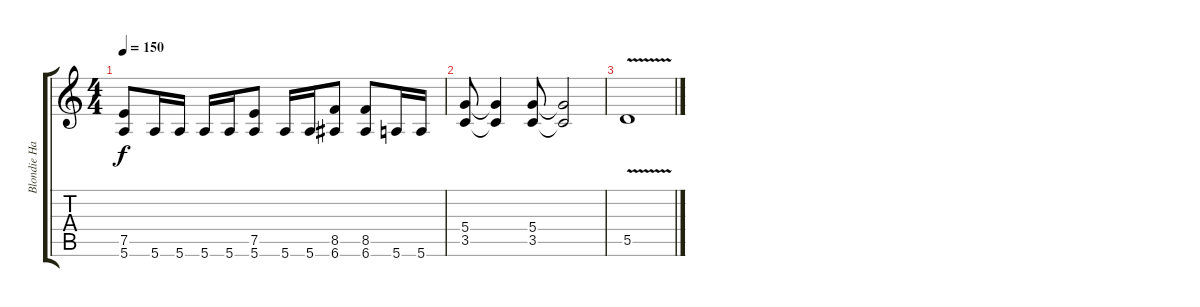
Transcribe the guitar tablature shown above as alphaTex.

\track ("Blondie Hammet\\Headmaster" "Blondie Ha") {instrument distortionguitar}
\staff {score tabs}
\tuning (E4 B3 G3 D3 A2 E2) {hide}
\ts (4 4)
\tempo 150
\clef g2
\ks c
(7.5 5.6).8{dy f} 5.6.16 5.6.16 5.6.16 5.6.16 (7.5 5.6).8 5.6.16 5.6.16 (8.5 6.6).8 (8.5 6.6).8 5.6.16 5.6.16 |
(5.4 3.5).8 (5.4{t} 3.5{t}).4 (5.4 3.5).8 (5.4{t} 3.5{t}).2 |
5.5{v}.1
